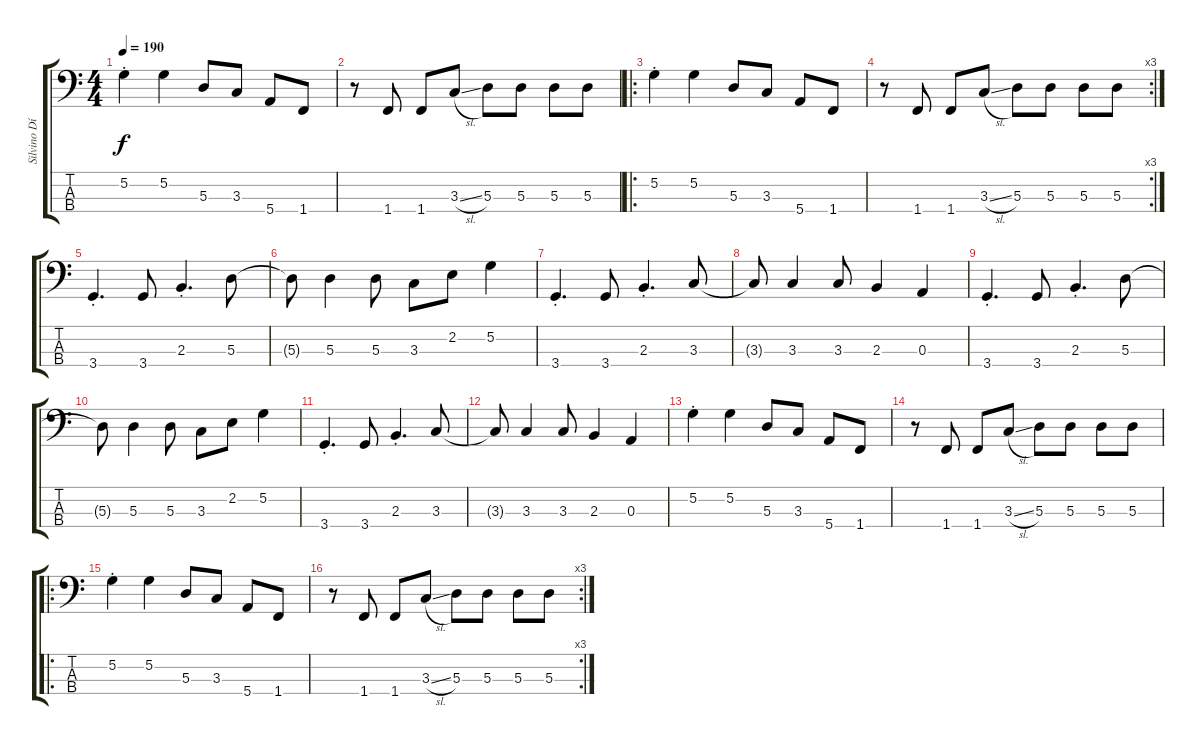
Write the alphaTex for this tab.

\track ("Silvino Díaz - Bajo" "Silvino Dí") {instrument electricbassfinger}
\staff {score tabs}
\tuning (G2 D2 A1 E1) {hide}
\ts (4 4)
\tempo 190
\clef f4
\ks c
5.2{st}.4{dy f} 5.2.4 5.3.8 3.3.8 5.4.8 1.4.8 |
r.8 1.4.8 1.4.8 3.3{sl}.8 5.3.8 5.3.8 5.3.8 5.3.8 |
\ro
5.2{st}.4 5.2.4 5.3.8 3.3.8 5.4.8 1.4.8 |
\rc 3
r.8 1.4.8 1.4.8 3.3{sl}.8 5.3.8 5.3.8 5.3.8 5.3.8 |
3.4{st}.4{d} 3.4.8 2.3{st}.4{d} 5.3.8 |
5.3{t}.8 5.3.4 5.3.8 3.3.8 2.2.8 5.2.4 |
3.4{st}.4{d} 3.4.8 2.3{st}.4{d} 3.3.8 |
3.3{t}.8 3.3.4 3.3.8 2.3.4 0.3.4 |
3.4{st}.4{d} 3.4.8 2.3{st}.4{d} 5.3.8 |
5.3{t}.8 5.3.4 5.3.8 3.3.8 2.2.8 5.2.4 |
3.4{st}.4{d} 3.4.8 2.3{st}.4{d} 3.3.8 |
3.3{t}.8 3.3.4 3.3.8 2.3.4 0.3.4 |
5.2{st}.4 5.2.4 5.3.8 3.3.8 5.4.8 1.4.8 |
r.8 1.4.8 1.4.8 3.3{sl}.8 5.3.8 5.3.8 5.3.8 5.3.8 |
\ro
5.2{st}.4 5.2.4 5.3.8 3.3.8 5.4.8 1.4.8 |
\rc 3
r.8 1.4.8 1.4.8 3.3{sl}.8 5.3.8 5.3.8 5.3.8 5.3.8
